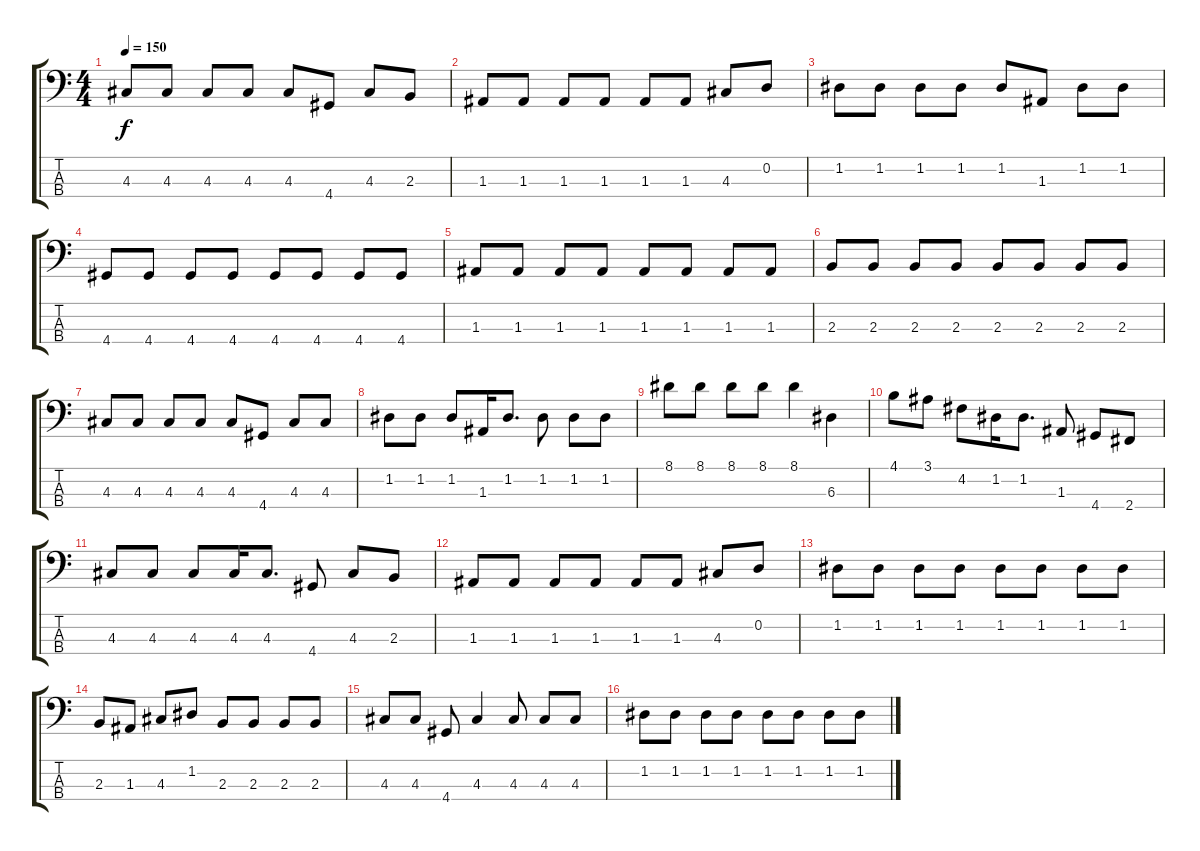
\track "" {instrument electricbassfinger}
\staff {score tabs}
\tuning (G2 D2 A1 E1) {hide}
\ts (4 4)
\tempo 150
\clef f4
\ks c
4.3.8{dy f} 4.3.8 4.3.8 4.3.8 4.3.8 4.4.8 4.3.8 2.3.8 |
1.3.8 1.3.8 1.3.8 1.3.8 1.3.8 1.3.8 4.3.8 0.2.8 |
1.2.8 1.2.8 1.2.8 1.2.8 1.2.8 1.3.8 1.2.8 1.2.8 |
4.4.8 4.4.8 4.4.8 4.4.8 4.4.8 4.4.8 4.4.8 4.4.8 |
1.3.8 1.3.8 1.3.8 1.3.8 1.3.8 1.3.8 1.3.8 1.3.8 |
2.3.8 2.3.8 2.3.8 2.3.8 2.3.8 2.3.8 2.3.8 2.3.8 |
4.3.8 4.3.8 4.3.8 4.3.8 4.3.8 4.4.8 4.3.8 4.3.8 |
1.2.8 1.2.8 1.2.8 1.3.16 1.2.8{d} 1.2.8 1.2.8 1.2.8 |
8.1.8 8.1.8 8.1.8 8.1.8 8.1.4 6.3.4 |
4.1.8 3.1.8 4.2.8 1.2.16 1.2.8{d} 1.3.8 4.4.8 2.4.8 |
4.3.8 4.3.8 4.3.8 4.3.16 4.3.8{d} 4.4.8 4.3.8 2.3.8 |
1.3.8 1.3.8 1.3.8 1.3.8 1.3.8 1.3.8 4.3.8 0.2.8 |
1.2.8 1.2.8 1.2.8 1.2.8 1.2.8 1.2.8 1.2.8 1.2.8 |
2.3.8 1.3.8 4.3.8 1.2.8 2.3.8 2.3.8 2.3.8 2.3.8 |
4.3.8 4.3.8 4.4.8 4.3.4 4.3.8 4.3.8 4.3.8 |
1.2.8 1.2.8 1.2.8 1.2.8 1.2.8 1.2.8 1.2.8 1.2.8
